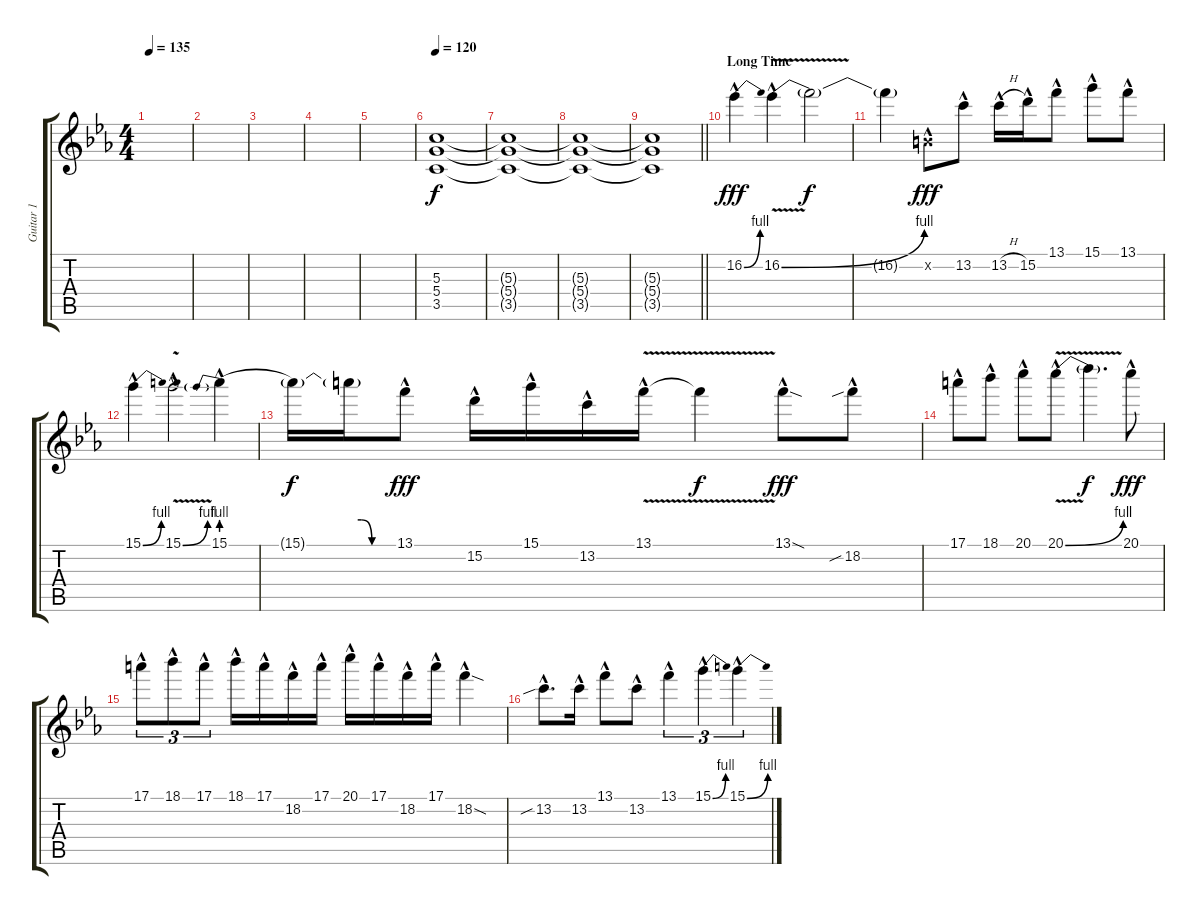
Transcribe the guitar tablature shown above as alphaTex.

\track ("Guitar 1" "Guitar 1") {instrument overdrivenguitar}
\staff {score tabs}
\tuning (E4 B3 G3 D3 A2 E2) {hide}
\ts (4 4)
\tempo 135
\clef g2
\ks eb
|
|
|
|
|
\tempo 120
(5.3 5.4 3.5).1{volume 16} |
(5.3{t} 5.4{t} 3.5{t}).1 |
(5.3{t} 5.4{t} 3.5{t}).1 |
\barLineRight lightlight
(5.3{t} 5.4{t} 3.5{t}).1 |
\section ("" "Long Time")
16.2{be (bend 0 0 60 4) hac}.4{dy fff} 16.2{be (bend 0 0 60 4) v hac}.4 16.2{t}.2{dy f} |
16.2{t}.4 0.2{hac x}.8{dy fff} 13.2{hac}.8 13.2{h hac}.16 15.2{hac}.16 13.1{hac}.8 15.1{hac}.8 13.1{hac}.8 |
15.1{be (bend 0 0 60 4) hac}.4 15.1{be (bend 0 0 60 4) v hac}.2 15.1{be (prebend 0 4 60 4) hac}.4 |
15.1{t}.16{dy f} 15.1{be (custom 0 4 15 4 30 0 60 0) t}.16 13.1{hac}.8{dy fff} 15.2{hac}.16 15.1{hac}.16 13.2{hac}.16 13.1{v hac}.16 13.1{t}.4{dy f} 13.1{sod hac}.8{dy fff} 18.2{sib hac}.8 |
17.1{hac}.8 18.1{hac}.8 20.1{hac}.8 20.1{be (bend 0 0 60 4) v hac}.8 20.1{t}.4{d dy f} 20.1{hac}.8{dy fff} |
17.1{hac}.8{tu (3 2)} 18.1{hac}.8{tu (3 2)} 17.1{hac}.8{tu (3 2)} 18.1{hac}.16 17.1{hac}.16 18.2{hac}.16 17.1{hac}.16 20.1{hac}.16 17.1{hac}.16 18.2{hac}.16 17.1{hac}.16 18.2{sod hac}.4 |
13.2{sib hac}.8{d} 13.2{hac}.16 13.1{hac}.8 13.2{hac}.8 13.1{hac}.4{tu (3 2)} 15.1{be (bend 0 0 60 4) hac}.4{tu (3 2)} 15.1{be (bend 0 0 60 4) hac}.4{tu (3 2)}
